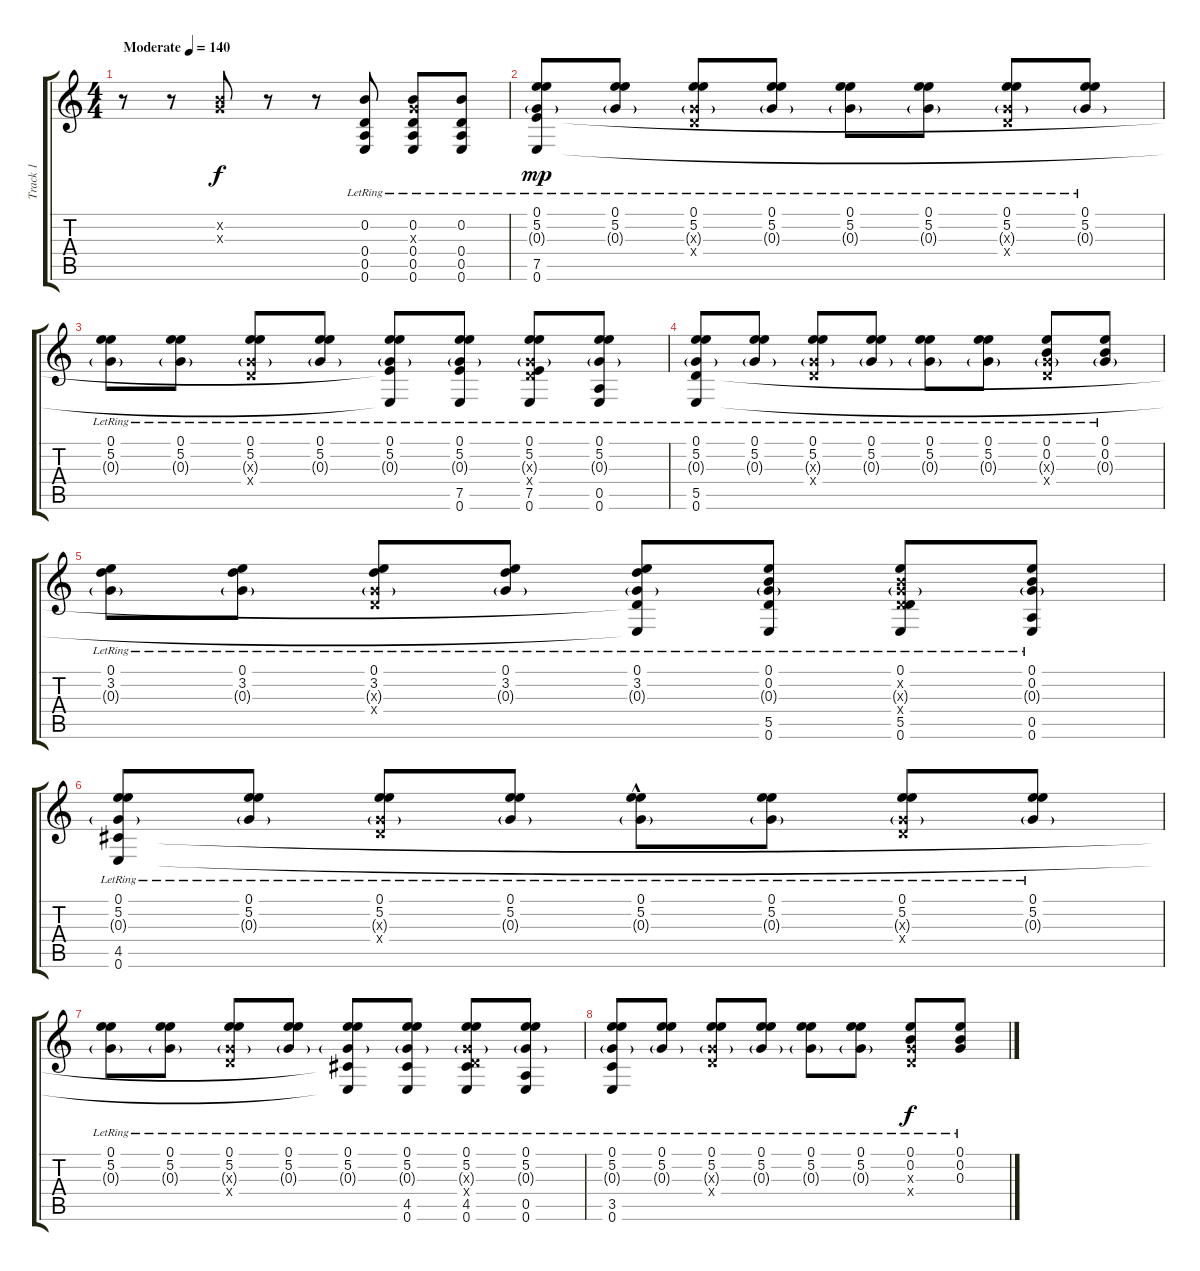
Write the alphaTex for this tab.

\track ("Track 1" "Track 1") {instrument acousticguitarnylon}
\staff {score tabs}
\tuning (E4 B3 G3 D3 A2 E2) {hide}
\ts (4 4)
\tempo (140 "Moderate")
\clef g2
\ks c
r.8{dy f instrument acousticguitarnylon} r.8 (0.2{x} 0.3{x}).8 r.8 r.8 (0.2 0.4 0.5{lr} 0.6{lr}).8 (0.2 0.3{x} 0.4 0.5{lr} 0.6{lr}).8 (0.2 0.4 0.5{lr} 0.6{lr}).8 |
(0.1 5.2{lr} 0.3{g} 7.5{lr} 0.6{lr}).8{dy mp} (0.1 5.2{lr} 0.3{g}).8 (0.1 5.2{lr} 0.3{g x} 0.4{x}).8 (0.1 5.2{lr} 0.3{g}).8 (0.1 5.2{lr} 0.3{g}).8 (0.1 5.2{lr} 0.3{g}).8 (0.1 5.2{lr} 0.3{g x} 0.4{x}).8 (0.1 5.2{lr} 0.3{g}).8 |
(0.1 5.2{lr} 0.3{g}).8 (0.1 5.2{lr} 0.3{g}).8 (0.1 5.2{lr} 0.3{g x} 0.4{x}).8 (0.1 5.2{lr} 0.3{g}).8 (0.1 5.2{lr} 0.3{g} 7.5{t} 0.6{t}).8 (0.1 5.2{lr} 0.3{g} 7.5{lr} 0.6{lr}).8 (0.1 5.2{lr} 0.3{g x} 0.4{x} 7.5{lr} 0.6{lr}).8 (0.1 5.2{lr} 0.3{g} 0.5{lr} 0.6{lr}).8 |
(0.1 5.2{lr} 0.3{g} 5.5{lr} 0.6{lr}).8 (0.1 5.2{lr} 0.3{g}).8 (0.1 5.2{lr} 0.3{g x} 0.4{x}).8 (0.1 5.2{lr} 0.3{g}).8 (0.1 5.2{lr} 0.3{g}).8 (0.1 5.2{lr} 0.3{g}).8 (0.1 0.2{lr} 0.3{g x} 0.4{x}).8 (0.1 0.2{lr} 0.3{g}).8 |
(0.1 3.2{lr} 0.3{g}).8 (0.1 3.2{lr} 0.3{g}).8 (0.1 3.2{lr} 0.3{g x} 0.4{x}).8 (0.1 3.2{lr} 0.3{g}).8 (0.1 3.2{lr} 0.3{g} 5.5{t} 0.6{t}).8 (0.1 0.2{lr} 0.3{g} 5.5 0.6).8 (0.1 0.2{x} 0.3{g x} 0.4{x} 5.5{lr} 0.6{lr}).8 (0.1 0.2{lr} 0.3{g} 0.5{lr} 0.6{lr}).8 |
(0.1 5.2{lr} 0.3{g} 4.5{lr} 0.6{lr}).8 (0.1 5.2{lr} 0.3{g}).8 (0.1 5.2{lr} 0.3{g x} 0.4{x}).8 (0.1 5.2{lr} 0.3{g}).8 (0.1{hac} 5.2{lr} 0.3{g}).8 (0.1 5.2{lr} 0.3{g}).8 (0.1 5.2{lr} 0.3{g x} 0.4{x}).8 (0.1 5.2{lr} 0.3{g}).8 |
(0.1 5.2{lr} 0.3{g}).8 (0.1 5.2{lr} 0.3{g}).8 (0.1 5.2{lr} 0.3{g x} 0.4{x}).8 (0.1 5.2{lr} 0.3{g}).8 (0.1 5.2{lr} 0.3{g} 4.5{t} 0.6{t}).8 (0.1 5.2{lr} 0.3{g} 4.5 0.6).8 (0.1 5.2{lr} 0.3{g x} 0.4{x} 4.5 0.6).8 (0.1 5.2{lr} 0.3{g} 0.5{lr} 0.6{lr}).8 |
(0.1 5.2{lr} 0.3{g} 3.5{lr} 0.6{lr}).8 (0.1 5.2{lr} 0.3{g}).8 (0.1 5.2{lr} 0.3{g x} 0.4{x}).8 (0.1 5.2{lr} 0.3{g}).8 (0.1 5.2{lr} 0.3{g}).8 (0.1 5.2{lr} 0.3{g}).8 (0.1 0.2{lr} 0.3{x} 0.4{x}).8{dy f} (0.1 0.2{lr} 0.3{lr}).8
